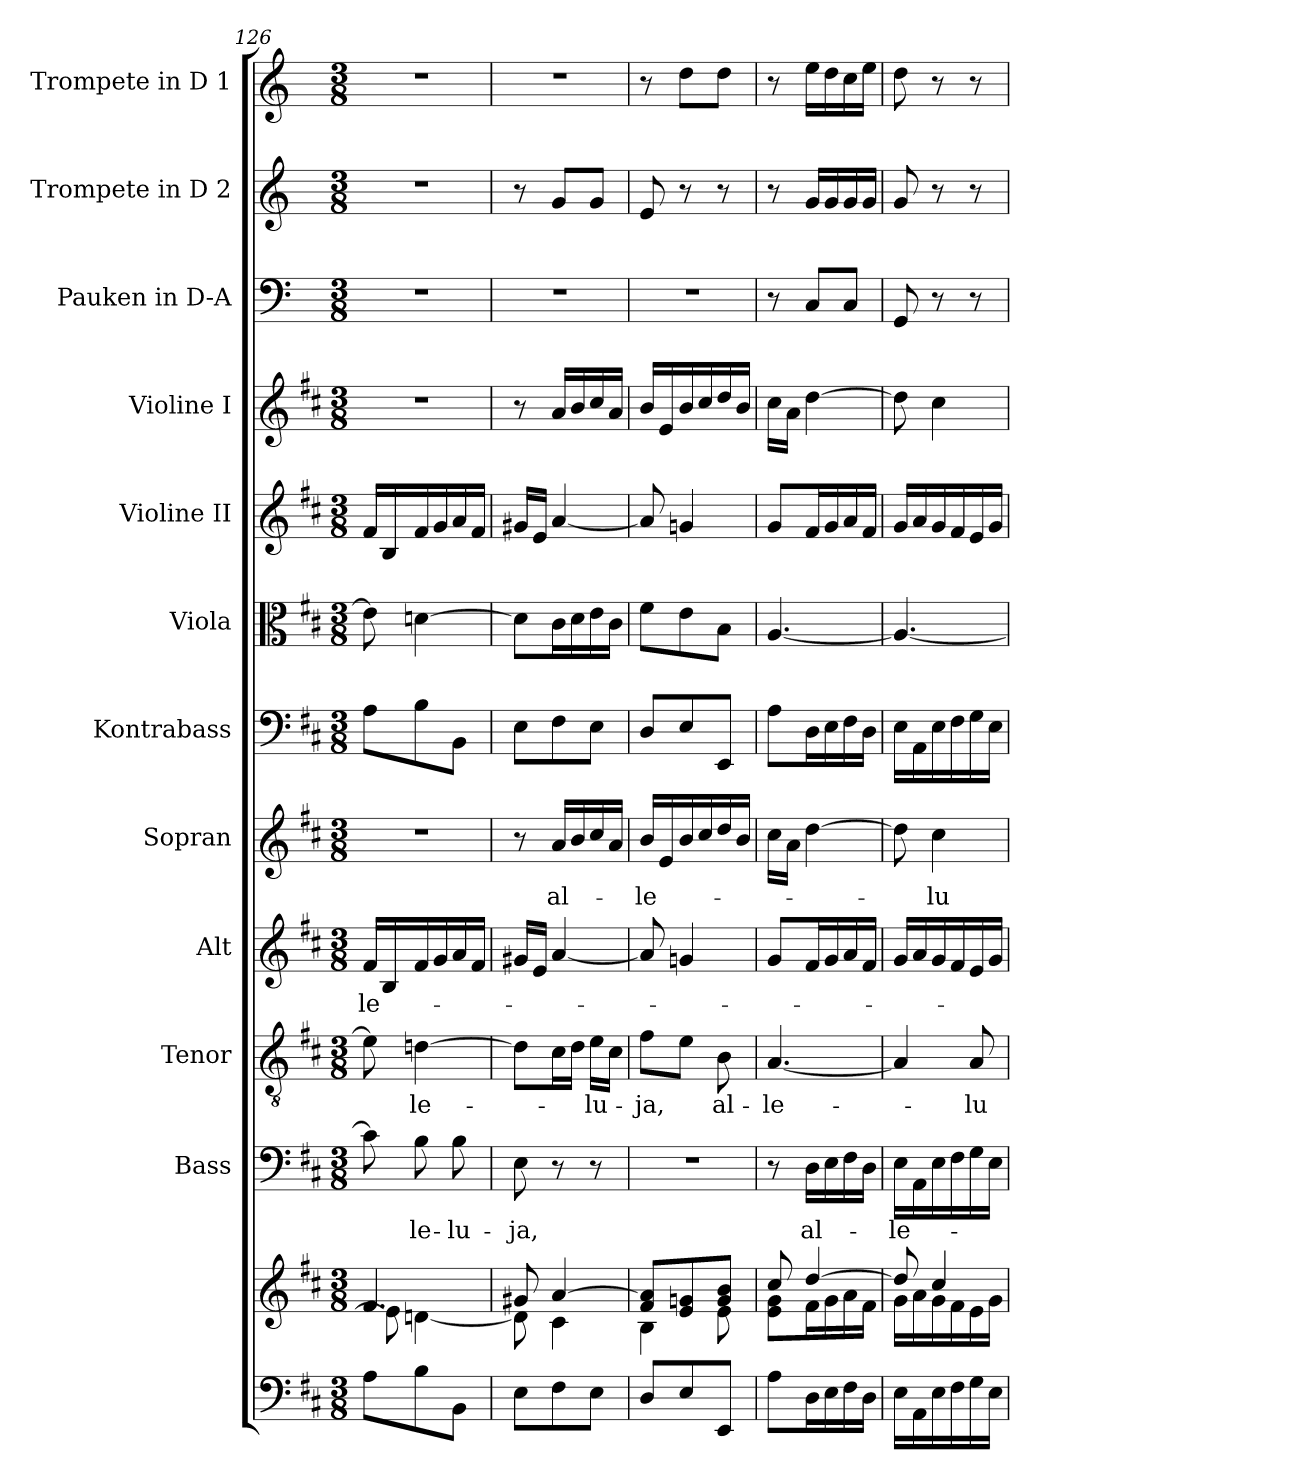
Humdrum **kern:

**kern	**kern	**kern	**text	**kern	**text	**kern	**text	**kern	**text	**kern	**kern	**kern	**kern	**kern	**kern	**kern
*part12	*part12	*part11	*part11	*part10	*part10	*part9	*part9	*part8	*part8	*part7	*part6	*part5	*part4	*part3	*part2	*part1
*staff13	*staff12	*staff11	*staff11	*staff10	*staff10	*staff9	*staff9	*staff8	*staff8	*staff7	*staff6	*staff5	*staff4	*staff3	*staff2	*staff1
*	*	*I"Bass	*	*I"Tenor	*	*I"Alt	*	*I"Sopran	*	*I"Kontrabass	*I"Viola	*I"Violine II	*I"Violine I	*I"Pauken in D-A	*I"Trompete in D 2	*I"Trompete in D 1
*	*	*I'B.	*	*I'T.	*	*I'A.	*	*I'S.	*	*I'Kb.	*I'Vla.	*I'Vl. II	*I'Vl. I	*I'Pauk.	*I'Trp. D 2	*I'Trp. D 1
*clefF4	*clefG2	*clefF4	*	*clefGv2	*	*clefG2	*	*clefG2	*	*clefF4	*clefC3	*clefG2	*clefG2	*clefF4	*clefG2	*clefG2
*	*	*	*	*	*	*	*	*	*	*ITrd7c12	*	*	*	*ITrd-1c-2	*ITrd1c2	*ITrd1c2
*k[f#c#]	*k[f#c#]	*k[f#c#]	*	*k[f#c#]	*	*k[f#c#]	*	*k[f#c#]	*	*k[f#c#]	*k[f#c#]	*k[f#c#]	*k[f#c#]	*k[f#c#]	*k[b-e-]	*k[b-e-]
*D:	*D:	*D:	*	*D:	*	*D:	*	*D:	*	*D:	*D:	*D:	*D:	*D:	*B-:	*B-:
*M3/8	*M3/8	*M3/8	*	*M3/8	*	*M3/8	*	*M3/8	*	*M3/8	*M3/8	*M3/8	*M3/8	*M3/8	*M3/8	*M3/8
=126	=126	=126	=126	=126	=126	=126	=126	=126	=126	=126	=126	=126	=126	=126	=126	=126
*	*^	*	*	*	*	*	*	*	*	*	*	*	*	*	*	*
!	!	!	!	!	!	!	!	!LO:LY:b	!	!	!	!	!	!	!	!	!
8A\L	4.f#/	8e\]	8c\]	.	8e\]	.	16f#/LL	-le-	4.r	.	8AA\L	8e\]	16f#/LL	4.r	4.r	4.r	4.r
.	.	.	.	.	.	.	16B/	.	.	.	.	.	16B/	.	.	.	.
!	!	!	!	!LO:LY:b	!	!LO:LY:b	!	!	!	!	!	!	!	!	!	!	!
8B\	.	[<4dn\	8B\	-le-	[4dn\	-le-	16f#/	.	.	.	8BB\	[4dn\	16f#/	.	.	.	.
.	.	.	.	.	.	.	16g/	.	.	.	.	.	16g/	.	.	.	.
!	!	!	!	!LO:LY:b	!	!	!	!	!	!	!	!	!	!	!	!	!
8BB\J	.	.	8B\	-lu-	.	.	16a/	.	.	.	8BBB\J	.	16a/	.	.	.	.
.	.	.	.	.	.	.	16f#/JJ	.	.	.	.	.	16f#/JJ	.	.	.	.
=127	=127	=127	=127	=127	=127	=127	=127	=127	=127	=127	=127	=127	=127	=127	=127	=127	=127
!	!	!	!	!LO:LY:b	!	!	!	!	!	!	!	!	!	!	!	!	!
8E\L	8g#X/	8d\]	8E\	-ja,	8d\L]	.	16g#X/LL	.	8r	.	8EE\L	8d\L]	16g#X/LL	8r	4.r	8r	4.r
.	.	.	.	.	.	.	16e/JJ	.	.	.	.	.	16e/JJ	.	.	.	.
!	!	!	!	!	!	!	!	!	!	!LO:LY:b	!	!	!	!	!	!	!
8F#\	[>4a/	4c#\	8r	.	16c#\L	.	[4a/	.	16a/LL	al-	8FF#\	16c#\L	[4a/	16a/LL	.	8f/L	.
.	.	.	.	.	16d\JJ	.	.	.	16b/	.	.	16d\	.	16b/	.	.	.
!	!	!	!	!	!	!LO:LY:b	!	!	!	!	!	!	!	!	!	!	!
8E\J	.	.	8r	.	16e\LL	-lu-	.	.	16cc#/	.	8EE\J	16e\	.	16cc#/	.	8f/J	.
.	.	.	.	.	16c#\JJ	.	.	.	16a/JJ	.	.	16c#\JJ	.	16a/JJ	.	.	.
=128	=128	=128	=128	=128	=128	=128	=128	=128	=128	=128	=128	=128	=128	=128	=128	=128	=128
!	!	!	!	!	!	!LO:LY:b	!	!	!	!LO:LY:b	!	!	!	!	!	!	!
8D/L	8f#/ 8a/]L	4B\	4.r	.	8f#\L	-ja,	8a/]	.	16b/LL	-le-	8DD/L	8f#\L	8a/]	16b/LL	4.r	8d/	8r
.	.	.	.	.	.	.	.	.	16e/	.	.	.	.	16e/	.	.	.
8E/	8e/ 8gn/	.	.	.	8e\J	.	4gn/	.	16b/	.	8EE/	8e\	4gn/	16b/	.	8r	8cc\L
.	.	.	.	.	.	.	.	.	16cc#/	.	.	.	.	16cc#/	.	.	.
!	!	!	!	!	!	!LO:LY:b	!	!	!	!	!	!	!	!	!	!	!
8EE/J	8g/ 8b/J	8e\	.	.	8B\	al-	.	.	16dd/	.	8EEE/J	8B\J	.	16dd/	.	8r	8cc\J
.	.	.	.	.	.	.	.	.	16b/JJ	.	.	.	.	16b/JJ	.	.	.
=129	=129	=129	=129	=129	=129	=129	=129	=129	=129	=129	=129	=129	=129	=129	=129	=129	=129
!	!	!	!	!	!	!LO:LY:b	!	!	!	!	!	!	!	!	!	!	!
8A\L	8cc#/	8e\ 8g\L	8r	.	[4.A/	-le-	8g/L	.	16cc#\LL	.	8AA\L	[4.A/	8g/L	16cc#\LL	8r	8r	8r
.	.	.	.	.	.	.	.	.	16a\JJ	.	.	.	.	16a\JJ	.	.	.
!	!	!	!	!LO:LY:b	!	!	!	!	!	!	!	!	!	!	!	!	!
16D\L	[>4dd/	16f#\L	16D\LL	al-	.	.	16f#/L	.	[4dd\	.	16DD\L	.	16f#/L	[4dd\	8D/L	16f/LL	16dd\LL
16E\	.	16g\	16E\	.	.	.	16g/	.	.	.	16EE\	.	16g/	.	.	16f/	16cc\
16F#\	.	16a\	16F#\	.	.	.	16a/	.	.	.	16FF#\	.	16a/	.	8D/J	16f/	16b-\
16D\JJ	.	16f#\JJ	16D\JJ	.	.	.	16f#/JJ	.	.	.	16DD\JJ	.	16f#/JJ	.	.	16f/JJ	16dd\JJ
=130	=130	=130	=130	=130	=130	=130	=130	=130	=130	=130	=130	=130	=130	=130	=130	=130	=130
!	!	!	!	!LO:LY:b	!	!	!	!	!	!	!	!	!	!	!	!	!
16E\LL	8dd/]	16g\LL	16E\LL	-le-	4A/]	.	16g/LL	.	8dd\]	.	16EE\LL	4.A/_	16g/LL	8dd\]	8AA/	8f/	8cc\
16AA\	.	16a\	16AA\	.	.	.	16a/	.	.	.	16AAA\	.	16a/	.	.	.	.
!	!	!	!	!	!	!	!	!	!	!LO:LY:b	!	!	!	!	!	!	!
16E\	4cc#/	16g\	16E\	.	.	.	16g/	.	4cc#\	-lu-	16EE\	.	16g/	4cc#\	8r	8r	8r
16F#\	.	16f#\	16F#\	.	.	.	16f#/	.	.	.	16FF#\	.	16f#/	.	.	.	.
!	!	!	!	!	!	!LO:LY:b	!	!	!	!	!	!	!	!	!	!	!
16G\	.	16e\	16G\	.	8A/	-lu-	16e/	.	.	.	16GG\	.	16e/	.	8r	8r	8r
16E\JJ	.	16g\JJ	16E\JJ	.	.	.	16g/JJ	.	.	.	16EE\JJ	.	16g/JJ	.	.	.	.
*	*v	*v	*	*	*	*	*	*	*	*	*	*	*	*	*	*	*
=	=	=	=	=	=	=	=	=	=	=	=	=	=	=	=	=
*-	*-	*-	*-	*-	*-	*-	*-	*-	*-	*-	*-	*-	*-	*-	*-	*-
